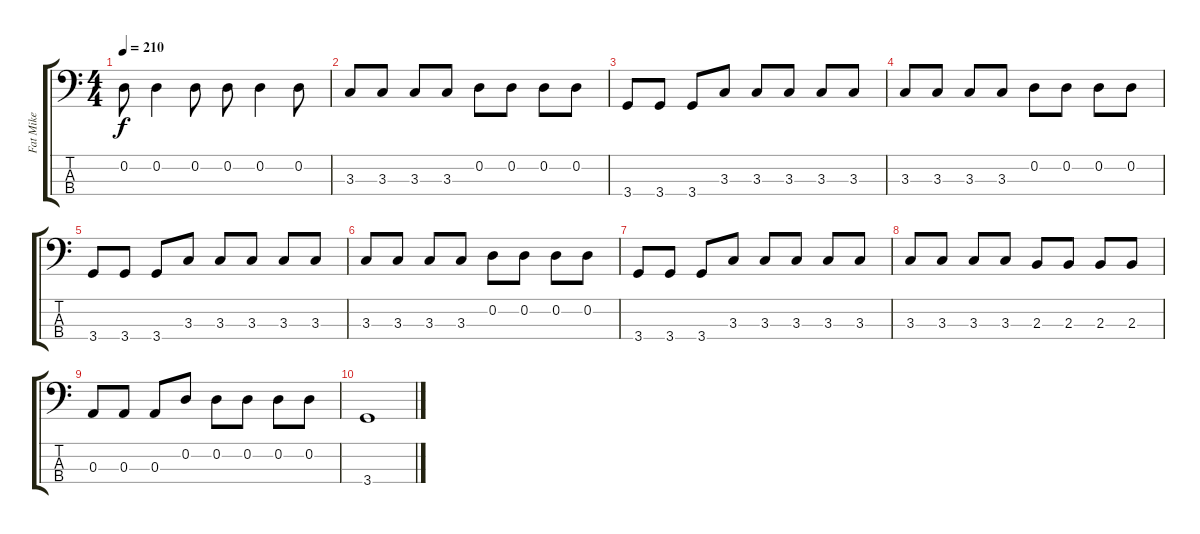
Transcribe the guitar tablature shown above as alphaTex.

\track ("Fat Mike" "Fat Mike") {instrument electricbassfinger}
\staff {score tabs}
\tuning (G2 D2 A1 E1) {hide}
\ts (4 4)
\tempo 210
\clef f4
\ks c
0.2.8{dy f} 0.2.4 0.2.8 0.2.8 0.2.4 0.2.8 |
3.3.8 3.3.8 3.3.8 3.3.8 0.2.8 0.2.8 0.2.8 0.2.8 |
3.4.8 3.4.8 3.4.8 3.3.8 3.3.8 3.3.8 3.3.8 3.3.8 |
3.3.8 3.3.8 3.3.8 3.3.8 0.2.8 0.2.8 0.2.8 0.2.8 |
3.4.8 3.4.8 3.4.8 3.3.8 3.3.8 3.3.8 3.3.8 3.3.8 |
3.3.8 3.3.8 3.3.8 3.3.8 0.2.8 0.2.8 0.2.8 0.2.8 |
3.4.8 3.4.8 3.4.8 3.3.8 3.3.8 3.3.8 3.3.8 3.3.8 |
3.3.8 3.3.8 3.3.8 3.3.8 2.3.8 2.3.8 2.3.8 2.3.8 |
0.3.8 0.3.8 0.3.8 0.2.8 0.2.8 0.2.8 0.2.8 0.2.8 |
3.4.1
